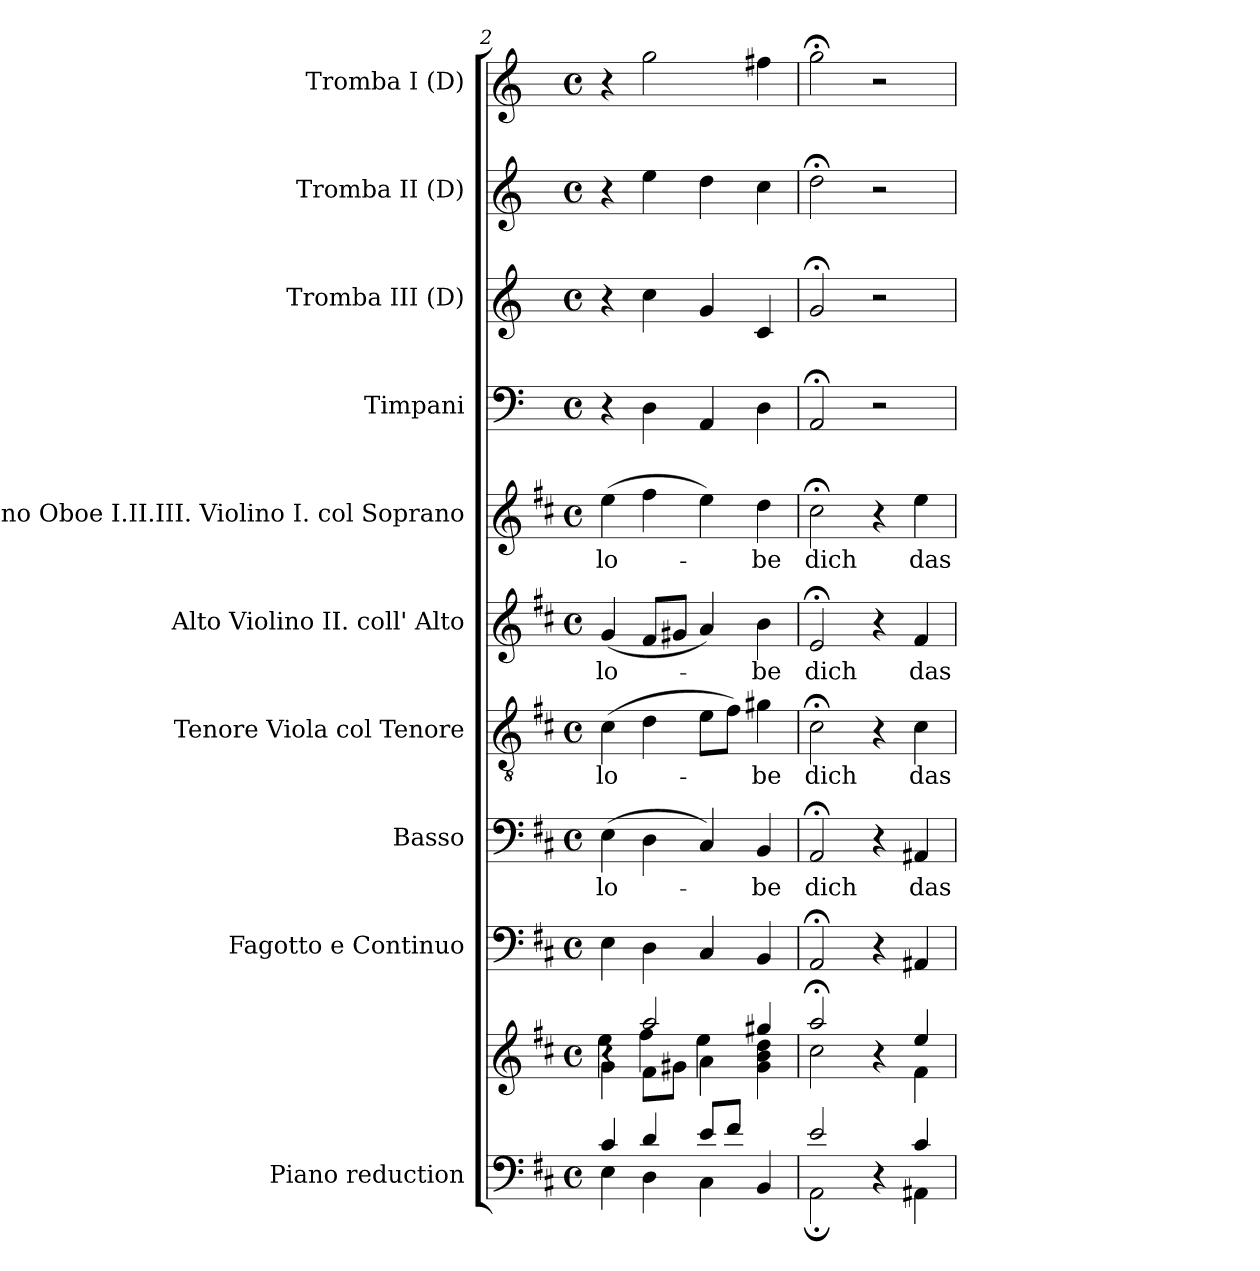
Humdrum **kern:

**kern	**kern	**kern	**kern	**text	**kern	**text	**kern	**text	**kern	**text	**kern	**kern	**kern	**kern
*part10	*part10	*part9	*part8	*part8	*part7	*part7	*part6	*part6	*part5	*part5	*part4	*part3	*part2	*part1
*staff11	*staff10	*staff9	*staff8	*staff8	*staff7	*staff7	*staff6	*staff6	*staff5	*staff5	*staff4	*staff3	*staff2	*staff1
*I"Piano reduction	*	*I"Fagotto e Continuo	*I"Basso	*	*I"Tenore Viola col Tenore	*	*I"Alto Violino II. coll' Alto	*	*I"Soprano Oboe I.II.III. Violino I. col Soprano	*	*I"Timpani	*I"Tromba III (D)	*I"Tromba II (D)	*I"Tromba I (D)
*I'Pno	*	*	*	*	*	*	*	*	*	*	*I'Timp	*	*	*
*clefF4	*clefG2	*clefF4	*clefF4	*	*clefGv2	*	*clefG2	*	*clefG2	*	*clefF4	*clefG2	*clefG2	*clefG2
*	*	*	*	*	*	*	*	*	*	*	*	*ITrd-1c-2	*ITrd-1c-2	*ITrd-1c-2
*k[f#c#]	*k[f#c#]	*k[f#c#]	*k[f#c#]	*	*k[f#c#]	*	*k[f#c#]	*	*k[f#c#]	*	*k[]	*k[f#c#]	*k[f#c#]	*k[f#c#]
*M4/4	*M4/4	*M4/4	*M4/4	*	*M4/4	*	*M4/4	*	*M4/4	*	*M4/4	*M4/4	*M4/4	*M4/4
*met(c)	*met(c)	*met(c)	*met(c)	*	*met(c)	*	*met(c)	*	*met(c)	*	*met(c)	*met(c)	*met(c)	*met(c)
=2	=2	=2	=2	=2	=2	=2	=2	=2	=2	=2	=2	=2	=2	=2
*^	*^	*	*	*	*	*	*	*	*	*	*	*	*	*
*	*	*	*^	*	*	*	*	*	*	*	*	*	*	*	*	*
!	!	!	!	!	!	!	!LO:LY:b	!	!LO:LY:b	!	!LO:LY:b	!	!LO:LY:b	!	!	!	!
4c#/	4E\	4r	4g\	4ee\	4E\	(4E\	lo-	(4c#\	lo-	(4g/	lo-	(4ee\	lo-	4r	4r	4r	4r
4d/	4D\	2aa/	8f#\L	4ff#\	4D\	4D\	.	4d\	.	8f#/L	.	4ff#\	.	4D\	4dd\	4ff#\	2aa\
.	.	.	8g#X\J	.	.	.	.	.	.	8g#X/J	.	.	.	.	.	.	.
8e/L	4C#\	.	4a\	4ee\	4C#/	4C#/)	.	8e\L	.	4a/)	.	4ee\)	.	4AA/	4a/	4ee\	.
8f#/J	.	.	.	.	.	.	.	8f#\J)	.	.	.	.	.	.	.	.	.
!	!	!	!	!	!	!	!LO:LY:b	!	!LO:LY:b	!	!LO:LY:b	!	!LO:LY:b	!	!	!	!
4BB/	4ryy	4gg#X/	4g#\ 4b\ 4dd\	4ryy	4BB/	4BB/	-be	4g#X\	be	4b\	-be	4dd\	-be	4D\	4d/	4dd\	4gg#X\
=3	=3	=3	=3	=3	=3	=3	=3	=3	=3	=3	=3	=3	=3	=3	=3	=3	=3
!	!	!	!	!	!	!	!LO:LY:b	!	!LO:LY:b	!	!LO:LY:b	!	!LO:LY:b	!	!	!	!
*	*	*	*v	*v	*	*	*	*	*	*	*	*	*	*	*	*	*
2e/	2AA;\	2aa;</	2cc#\	2AA;</	2AA;</	dich	2c#;<\	dich	2e;</	dich	2cc#;<\	dich	2AA;</	2a;</	2ee;<\	2aa;<\
4r	4ryy	4r	4ryy	4r	4r	.	4r	.	4r	.	4r	.	2r	2r	2r	2r
!	!	!	!	!	!	!LO:LY:b	!	!LO:LY:b	!	!LO:LY:b	!	!LO:LY:b	!	!	!	!
4c#/	4AA#X\	4ee/	4f#\	4AA#X/	4AA#X/	das	4c#\	das	4f#/	das	4ee\	das	.	.	.	.
*v	*v	*	*	*	*	*	*	*	*	*	*	*	*	*	*	*
*	*v	*v	*	*	*	*	*	*	*	*	*	*	*	*	*
=	=	=	=	=	=	=	=	=	=	=	=	=	=	=
*-	*-	*-	*-	*-	*-	*-	*-	*-	*-	*-	*-	*-	*-	*-
